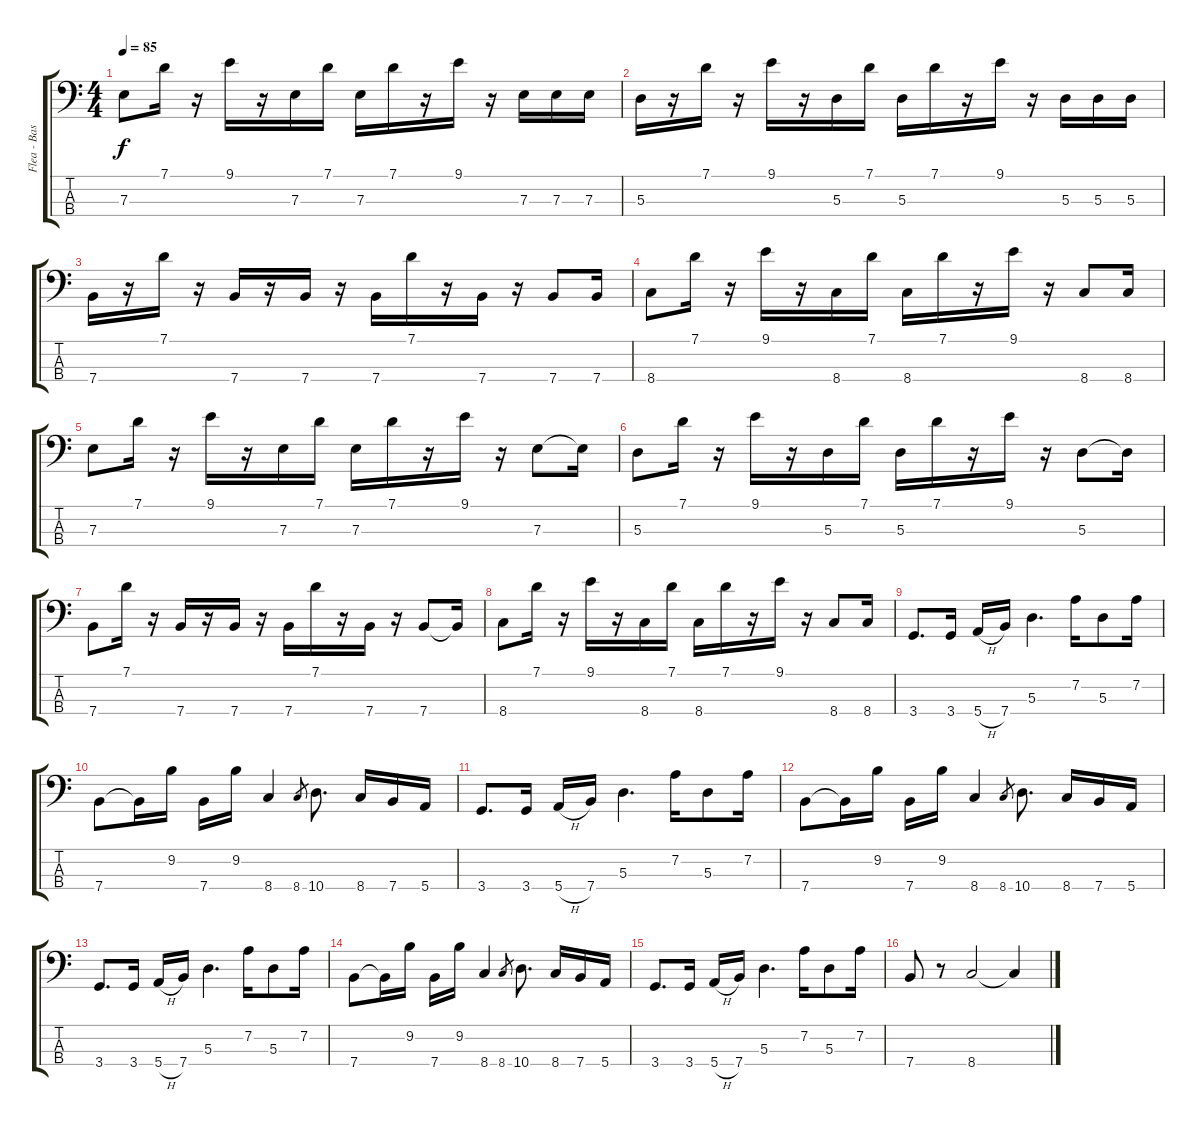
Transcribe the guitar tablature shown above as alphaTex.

\track ("Flea - Bass" "Flea - Bas") {instrument slapbass1}
\staff {score tabs}
\tuning (G2 D2 A1 E1) {hide}
\ts (4 4)
\tempo 85
\clef f4
\ks c
7.3.8{dy f} 7.1.16 r.16 9.1.16 r.16 7.3.16 7.1.16 7.3.16 7.1.16 r.16 9.1.16 r.16 7.3.16 7.3.16 7.3.16 |
5.3.16 r.16 7.1.16 r.16 9.1.16 r.16 5.3.16 7.1.16 5.3.16 7.1.16 r.16 9.1.16 r.16 5.3.16 5.3.16 5.3.16 |
7.4.16 r.16 7.1.16 r.16 7.4.16 r.16 7.4.16 r.16 7.4.16 7.1.16 r.16 7.4.16 r.16 7.4.8 7.4.16 |
8.4.8 7.1.16 r.16 9.1.16 r.16 8.4.16 7.1.16 8.4.16 7.1.16 r.16 9.1.16 r.16 8.4.8 8.4.16 |
7.3.8{instrument slapbass1} 7.1.16 r.16 9.1.16 r.16 7.3.16 7.1.16 7.3.16 7.1.16 r.16 9.1.16 r.16 7.3.8 7.3{t}.16 |
5.3.8 7.1.16 r.16 9.1.16 r.16 5.3.16 7.1.16 5.3.16 7.1.16 r.16 9.1.16 r.16 5.3.8 5.3{t}.16 |
7.4.8 7.1.16 r.16 7.4.16 r.16 7.4.16 r.16 7.4.16 7.1.16 r.16 7.4.16 r.16 7.4.8 7.4{t}.16 |
8.4.8 7.1.16 r.16 9.1.16 r.16 8.4.16 7.1.16 8.4.16 7.1.16 r.16 9.1.16 r.16 8.4.8 8.4.16 |
3.4.8{d instrument electricbassfinger} 3.4.16 5.4{h}.16 7.4.16 5.3.4{d} 7.2.16 5.3.8 7.2.16 |
7.4.8 7.4{t}.16 9.2.16 7.4.16 9.2.16 8.4.4 8.4.8{gr} 10.4.8{d} 8.4.16 7.4.16 5.4.16 |
3.4.8{d instrument electricbassfinger} 3.4.16 5.4{h}.16 7.4.16 5.3.4{d} 7.2.16 5.3.8 7.2.16 |
7.4.8 7.4{t}.16 9.2.16 7.4.16 9.2.16 8.4.4 8.4.8{gr} 10.4.8{d} 8.4.16 7.4.16 5.4.16 |
3.4.8{d instrument electricbassfinger} 3.4.16 5.4{h}.16 7.4.16 5.3.4{d} 7.2.16 5.3.8 7.2.16 |
7.4.8 7.4{t}.16 9.2.16 7.4.16 9.2.16 8.4.4 8.4.8{gr} 10.4.8{d} 8.4.16 7.4.16 5.4.16 |
3.4.8{d instrument electricbassfinger} 3.4.16 5.4{h}.16 7.4.16 5.3.4{d} 7.2.16 5.3.8 7.2.16 |
7.4.8 r.8 8.4.2 8.4{t}.4
